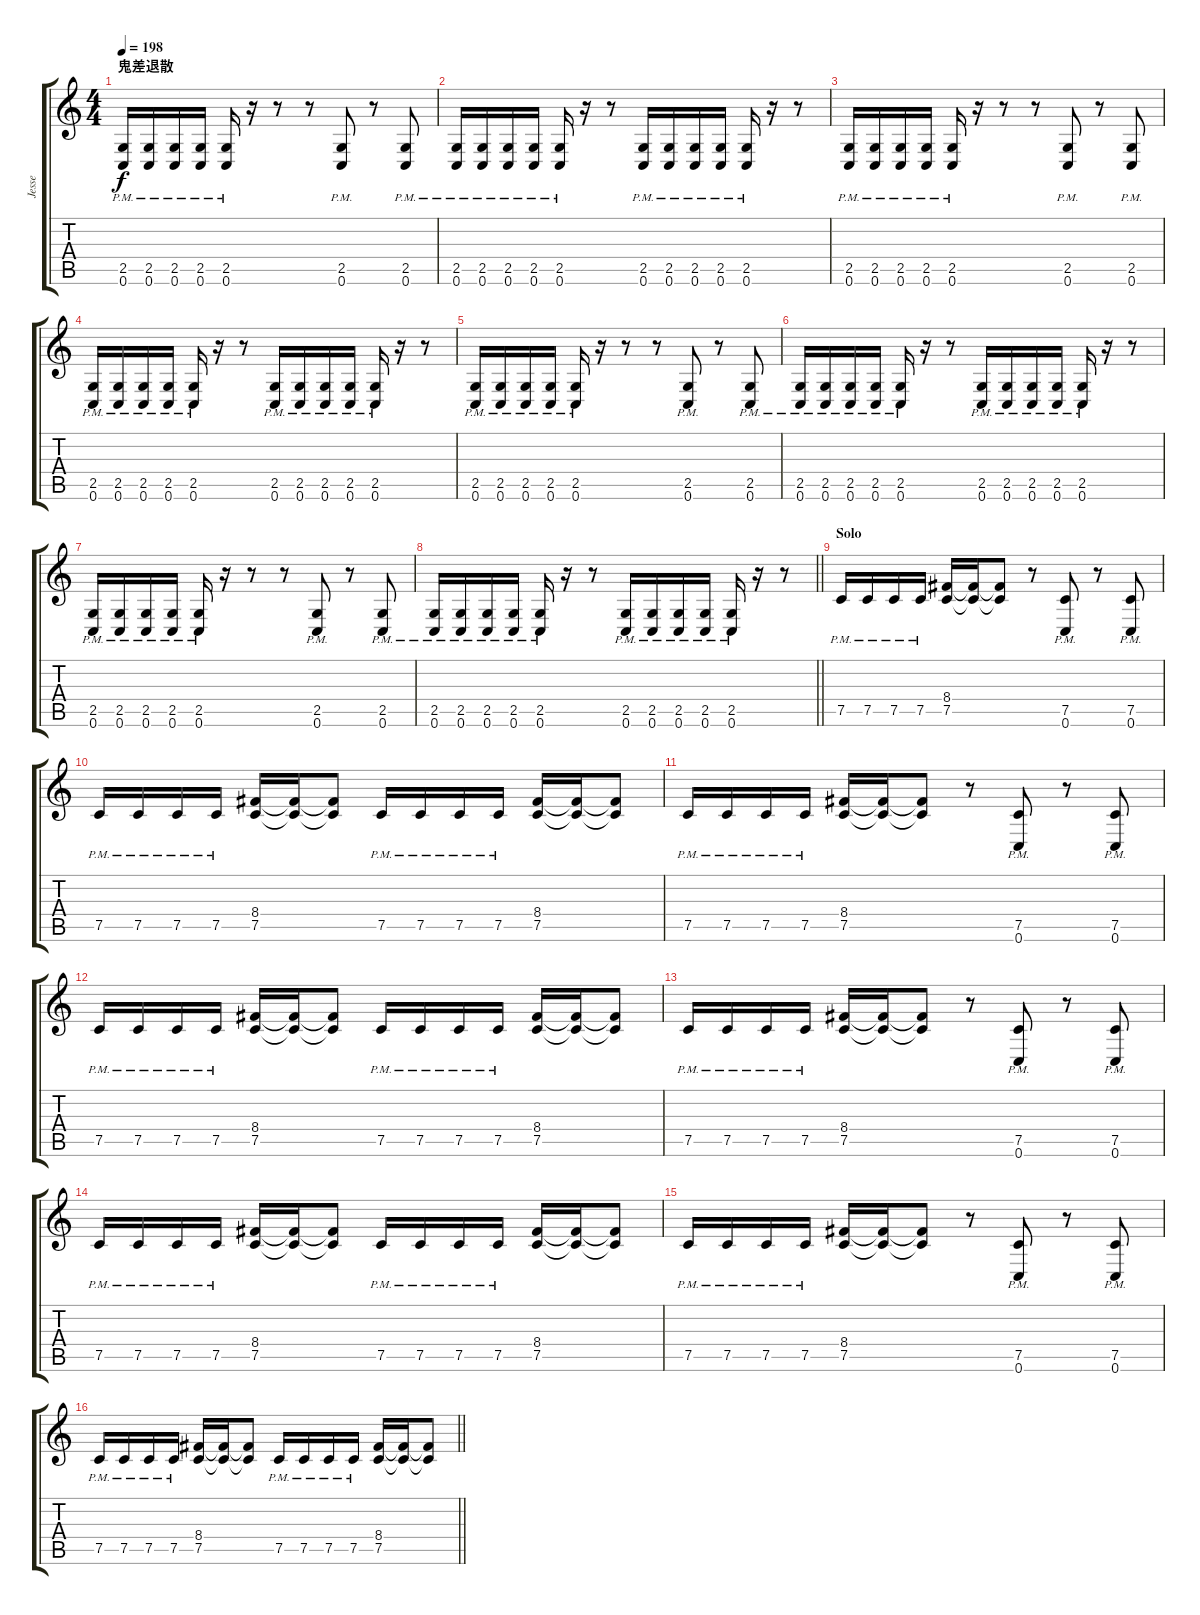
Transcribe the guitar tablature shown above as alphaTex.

\track ("Jesse" "Jesse") {instrument distortionguitar}
\staff {score tabs}
\tuning (C4 G3 Eb3 Bb2 F2 C2) {hide}
\ts (4 4)
\section ("" "鬼差退散")
\tempo 198
\clef g2
\ks c
(2.5{pm} 0.6{pm}).16{dy f} (2.5{pm} 0.6{pm}).16 (2.5{pm} 0.6{pm}).16 (2.5{pm} 0.6{pm}).16 (2.5{pm} 0.6{pm}).16 r.16 r.8 r.8 (2.5{pm} 0.6{pm}).8 r.8 (2.5{pm} 0.6{pm}).8 |
(2.5{pm} 0.6{pm}).16 (2.5{pm} 0.6{pm}).16 (2.5{pm} 0.6{pm}).16 (2.5{pm} 0.6{pm}).16 (2.5{pm} 0.6{pm}).16 r.16 r.8 (2.5{pm} 0.6{pm}).16 (2.5{pm} 0.6{pm}).16 (2.5{pm} 0.6{pm}).16 (2.5{pm} 0.6{pm}).16 (2.5{pm} 0.6{pm}).16 r.16 r.8 |
(2.5{pm} 0.6{pm}).16 (2.5{pm} 0.6{pm}).16 (2.5{pm} 0.6{pm}).16 (2.5{pm} 0.6{pm}).16 (2.5{pm} 0.6{pm}).16 r.16 r.8 r.8 (2.5{pm} 0.6{pm}).8 r.8 (2.5{pm} 0.6{pm}).8 |
(2.5{pm} 0.6{pm}).16 (2.5{pm} 0.6{pm}).16 (2.5{pm} 0.6{pm}).16 (2.5{pm} 0.6{pm}).16 (2.5{pm} 0.6{pm}).16 r.16 r.8 (2.5{pm} 0.6{pm}).16 (2.5{pm} 0.6{pm}).16 (2.5{pm} 0.6{pm}).16 (2.5{pm} 0.6{pm}).16 (2.5{pm} 0.6{pm}).16 r.16 r.8 |
(2.5{pm} 0.6{pm}).16 (2.5{pm} 0.6{pm}).16 (2.5{pm} 0.6{pm}).16 (2.5{pm} 0.6{pm}).16 (2.5{pm} 0.6{pm}).16 r.16 r.8 r.8 (2.5{pm} 0.6{pm}).8 r.8 (2.5{pm} 0.6{pm}).8 |
(2.5{pm} 0.6{pm}).16 (2.5{pm} 0.6{pm}).16 (2.5{pm} 0.6{pm}).16 (2.5{pm} 0.6{pm}).16 (2.5{pm} 0.6{pm}).16 r.16 r.8 (2.5{pm} 0.6{pm}).16 (2.5{pm} 0.6{pm}).16 (2.5{pm} 0.6{pm}).16 (2.5{pm} 0.6{pm}).16 (2.5{pm} 0.6{pm}).16 r.16 r.8 |
(2.5{pm} 0.6{pm}).16 (2.5{pm} 0.6{pm}).16 (2.5{pm} 0.6{pm}).16 (2.5{pm} 0.6{pm}).16 (2.5{pm} 0.6{pm}).16 r.16 r.8 r.8 (2.5{pm} 0.6{pm}).8 r.8 (2.5{pm} 0.6{pm}).8 |
\barLineRight lightlight
(2.5{pm} 0.6{pm}).16 (2.5{pm} 0.6{pm}).16 (2.5{pm} 0.6{pm}).16 (2.5{pm} 0.6{pm}).16 (2.5{pm} 0.6{pm}).16 r.16 r.8 (2.5{pm} 0.6{pm}).16 (2.5{pm} 0.6{pm}).16 (2.5{pm} 0.6{pm}).16 (2.5{pm} 0.6{pm}).16 (2.5{pm} 0.6{pm}).16 r.16 r.8 |
\section ("" "Solo")
7.5{pm}.16 7.5{pm}.16 7.5{pm}.16 7.5{pm}.16 (8.4 7.5).16 (8.4{t} 7.5{t}).16 (8.4{t} 7.5{t}).8 r.8 (7.5{pm} 0.6).8 r.8 (7.5{pm} 0.6{pm}).8 |
7.5{pm}.16 7.5{pm}.16 7.5{pm}.16 7.5{pm}.16 (8.4 7.5).16 (8.4{t} 7.5{t}).16 (8.4{t} 7.5{t}).8 7.5{pm}.16 7.5{pm}.16 7.5{pm}.16 7.5{pm}.16 (8.4 7.5).16 (8.4{t} 7.5{t}).16 (8.4{t} 7.5{t}).8 |
7.5{pm}.16 7.5{pm}.16 7.5{pm}.16 7.5{pm}.16 (8.4 7.5).16 (8.4{t} 7.5{t}).16 (8.4{t} 7.5{t}).8 r.8 (7.5{pm} 0.6).8 r.8 (7.5{pm} 0.6{pm}).8 |
7.5{pm}.16 7.5{pm}.16 7.5{pm}.16 7.5{pm}.16 (8.4 7.5).16 (8.4{t} 7.5{t}).16 (8.4{t} 7.5{t}).8 7.5{pm}.16 7.5{pm}.16 7.5{pm}.16 7.5{pm}.16 (8.4 7.5).16 (8.4{t} 7.5{t}).16 (8.4{t} 7.5{t}).8 |
7.5{pm}.16 7.5{pm}.16 7.5{pm}.16 7.5{pm}.16 (8.4 7.5).16 (8.4{t} 7.5{t}).16 (8.4{t} 7.5{t}).8 r.8 (7.5{pm} 0.6).8 r.8 (7.5{pm} 0.6{pm}).8 |
7.5{pm}.16 7.5{pm}.16 7.5{pm}.16 7.5{pm}.16 (8.4 7.5).16 (8.4{t} 7.5{t}).16 (8.4{t} 7.5{t}).8 7.5{pm}.16 7.5{pm}.16 7.5{pm}.16 7.5{pm}.16 (8.4 7.5).16 (8.4{t} 7.5{t}).16 (8.4{t} 7.5{t}).8 |
7.5{pm}.16 7.5{pm}.16 7.5{pm}.16 7.5{pm}.16 (8.4 7.5).16 (8.4{t} 7.5{t}).16 (8.4{t} 7.5{t}).8 r.8 (7.5{pm} 0.6).8 r.8 (7.5{pm} 0.6{pm}).8 |
\barLineRight lightlight
7.5{pm}.16 7.5{pm}.16 7.5{pm}.16 7.5{pm}.16 (8.4 7.5).16 (8.4{t} 7.5{t}).16 (8.4{t} 7.5{t}).8 7.5{pm}.16 7.5{pm}.16 7.5{pm}.16 7.5{pm}.16 (8.4 7.5).16 (8.4{t} 7.5{t}).16 (8.4{t} 7.5{t}).8
